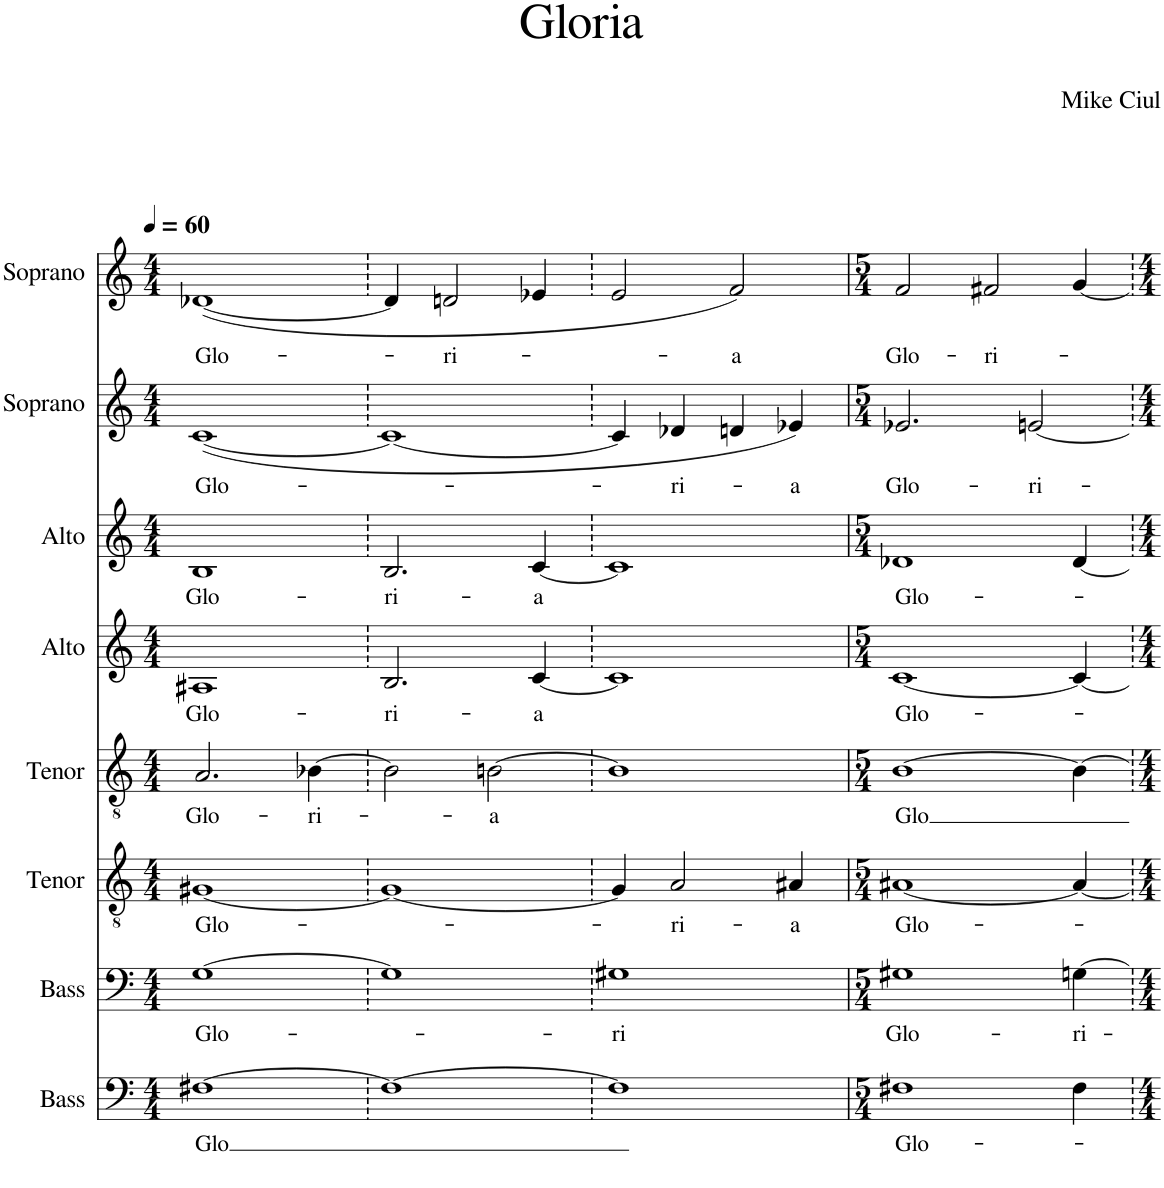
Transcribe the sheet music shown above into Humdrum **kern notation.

**kern	**text	**kern	**text	**kern	**text	**kern	**text	**kern	**text	**kern	**text	**kern	**text	**kern	**text
*part8	*part8	*part7	*part7	*part6	*part6	*part5	*part5	*part4	*part4	*part3	*part3	*part2	*part2	*part1	*part1
*staff8	*staff8	*staff7	*staff7	*staff6	*staff6	*staff5	*staff5	*staff4	*staff4	*staff3	*staff3	*staff2	*staff2	*staff1	*staff1
*I"Bass	*	*I"Bass	*	*I"Tenor	*	*I"Tenor	*	*I"Alto	*	*I"Alto	*	*I"Soprano	*	*I"Soprano	*
*I'B.	*	*I'B.	*	*I'T.	*	*I'T.	*	*I'A.	*	*I'A.	*	*I'S.	*	*I'S.	*
*clefF4	*	*clefF4	*	*clefGv2	*	*clefGv2	*	*clefG2	*	*clefG2	*	*clefG2	*	*clefG2	*
*k[]	*	*k[]	*	*k[]	*	*k[]	*	*k[]	*	*k[]	*	*k[]	*	*k[]	*
*M4/4	*	*M4/4	*	*M4/4	*	*M4/4	*	*M4/4	*	*M4/4	*	*M4/4	*	*M4/4	*
*MM60	*	*MM60	*	*MM60	*	*MM60	*	*MM60	*	*MM60	*	*MM60	*	*MM60	*
=1	=1	=1	=1	=1	=1	=1	=1	=1	=1	=1	=1	=1	=1	=1	=1
!	!LO:LY:b	!	!LO:LY:b	!	!LO:LY:b	!	!LO:LY:b	!	!LO:LY:b	!	!LO:LY:b	!	!LO:LY:b	!	!LO:LY:b
[1F#X	-Glo	[1G	Glo-	[1G#X	Glo-	2.A/	Glo-	1A#X	Glo-	1B	Glo-	([1c	Glo-	([1d-X	Glo-
!	!	!	!	!	!	!	!LO:LY:b	!	!	!	!	!	!	!	!
.	.	.	.	.	.	[4B-X\	-ri-	.	.	.	.	.	.	.	.
=2	=2	=2	=2	=2	=2	=2	=2	=2	=2	=2	=2	=2	=2	=2	=2
!	!	!	!	!	!	!	!	!	!LO:LY:b	!	!LO:LY:b	!	!	!	!
1F#_	.	1G]	.	1G#_	.	2B-\]	.	2.B/	-ri-	2.B/	-ri-	1c_	.	4d-/]	.
!	!	!	!	!	!	!	!	!	!	!	!	!	!	!	!LO:LY:b
.	.	.	.	.	.	.	.	.	.	.	.	.	.	2dn/	-ri-
!	!	!	!	!	!	!	!LO:LY:b	!	!	!	!	!	!	!	!
.	.	.	.	.	.	[2Bn\	-a	.	.	.	.	.	.	.	.
!	!	!	!	!	!	!	!	!	!LO:LY:b	!	!LO:LY:b	!	!	!	!
.	.	.	.	.	.	.	.	[4c/	-a	[4c/	-a	.	.	4e-X/	.
=3	=3	=3	=3	=3	=3	=3	=3	=3	=3	=3	=3	=3	=3	=3	=3
!	!	!	!LO:LY:b	!	!	!	!	!	!	!	!	!	!	!	!
1F#]	.	1G#X	-ri	4G#/]	.	1B]	.	1c]	.	1c]	.	4c/]	.	2e/	.
!	!	!	!	!	!LO:LY:b	!	!	!	!	!	!	!	!LO:LY:b	!	!
.	.	.	.	2A/	-ri-	.	.	.	.	.	.	4d-X/	-ri-	.	.
!	!	!	!	!	!	!	!	!	!	!	!	!	!	!	!LO:LY:b
.	.	.	.	.	.	.	.	.	.	.	.	4dn/	.	2f/)	-a
!	!	!	!	!	!LO:LY:b	!	!	!	!	!	!	!	!LO:LY:b	!	!
.	.	.	.	4A#X/	-a	.	.	.	.	.	.	4e-X/)	-a	.	.
=4	=4	=4	=4	=4	=4	=4	=4	=4	=4	=4	=4	=4	=4	=4	=4
*M5/4	*	*M5/4	*	*M5/4	*	*M5/4	*	*M5/4	*	*M5/4	*	*M5/4	*	*M5/4	*
!	!LO:LY:b	!	!LO:LY:b	!	!LO:LY:b	!	!LO:LY:b	!	!LO:LY:b	!	!LO:LY:b	!	!LO:LY:b	!	!LO:LY:b
1F#X	Glo-	1G#X	Glo-	[1A#X	Glo-	[1B	-Glo	[1c	Glo-	1d-X	Glo-	2.e-X/	Glo-	2f/	Glo-
!	!	!	!	!	!	!	!	!	!	!	!	!	!	!	!LO:LY:b
.	.	.	.	.	.	.	.	.	.	.	.	.	.	2f#X/	-ri-
!	!	!	!	!	!	!	!	!	!	!	!	!	!LO:LY:b	!	!
.	.	.	.	.	.	.	.	.	.	.	.	[2en/	-ri-	.	.
!	!	!	!LO:LY:b	!	!	!	!	!	!	!	!	!	!	!	!
4F#\	.	[4Gn\	-ri-	4A#/_	.	4B\_	.	4c/_	.	[4d-/	.	.	.	[4g/	.
=	=	=	=	=	=	=	=	=	=	=	=	=	=	=	=
*-	*-	*-	*-	*-	*-	*-	*-	*-	*-	*-	*-	*-	*-	*-	*-
